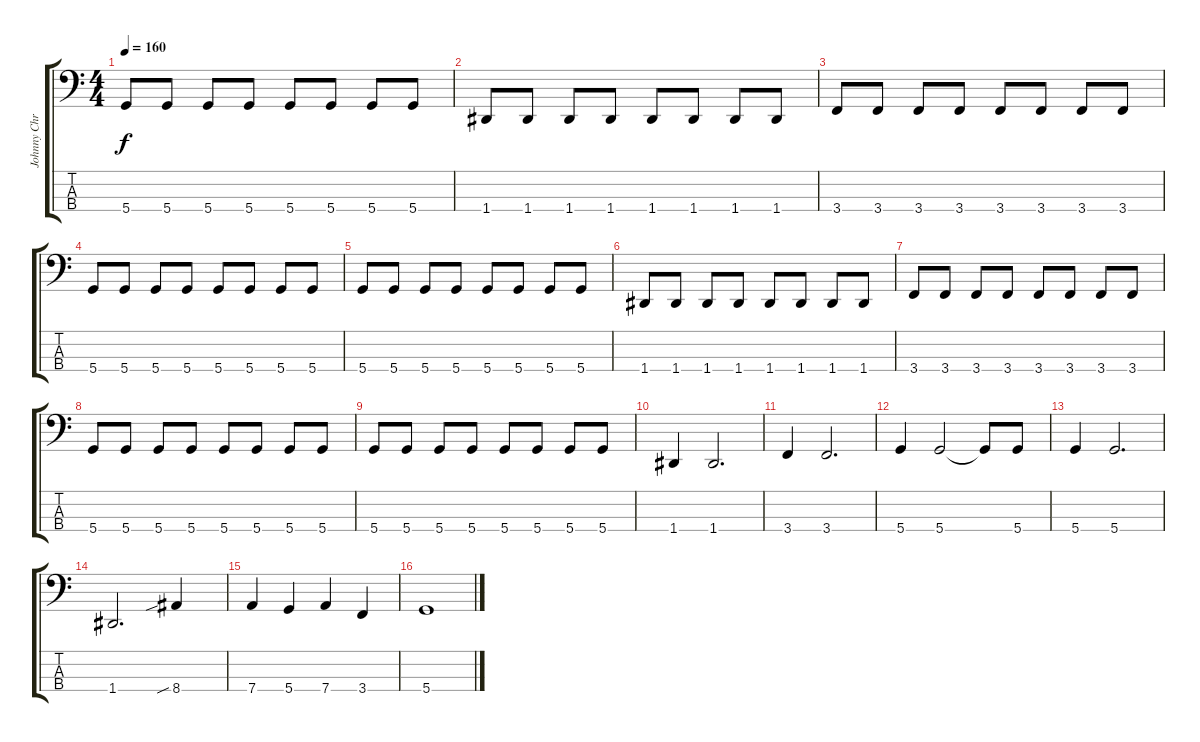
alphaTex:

\track ("Johnny Christ" "Johnny Chr") {instrument electricbasspick}
\staff {score tabs}
\tuning (G2 D2 A1 D1) {hide}
\ts (4 4)
\tempo 160
\clef f4
\ks c
5.4.8{dy f} 5.4.8 5.4.8 5.4.8 5.4.8 5.4.8 5.4.8 5.4.8 |
1.4.8 1.4.8 1.4.8 1.4.8 1.4.8 1.4.8 1.4.8 1.4.8 |
3.4.8 3.4.8 3.4.8 3.4.8 3.4.8 3.4.8 3.4.8 3.4.8 |
5.4.8 5.4.8 5.4.8 5.4.8 5.4.8 5.4.8 5.4.8 5.4.8 |
5.4.8 5.4.8 5.4.8 5.4.8 5.4.8 5.4.8 5.4.8 5.4.8 |
1.4.8 1.4.8 1.4.8 1.4.8 1.4.8 1.4.8 1.4.8 1.4.8 |
3.4.8 3.4.8 3.4.8 3.4.8 3.4.8 3.4.8 3.4.8 3.4.8 |
5.4.8 5.4.8 5.4.8 5.4.8 5.4.8 5.4.8 5.4.8 5.4.8 |
5.4.8 5.4.8 5.4.8 5.4.8 5.4.8 5.4.8 5.4.8 5.4.8 |
1.4.4 1.4.2{d} |
3.4.4 3.4.2{d} |
5.4.4 5.4.2 5.4{t}.8 5.4.8 |
5.4.4 5.4.2{d} |
1.4.2{d} 8.4{sib}.4 |
7.4.4 5.4.4 7.4.4 3.4.4 |
5.4.1
